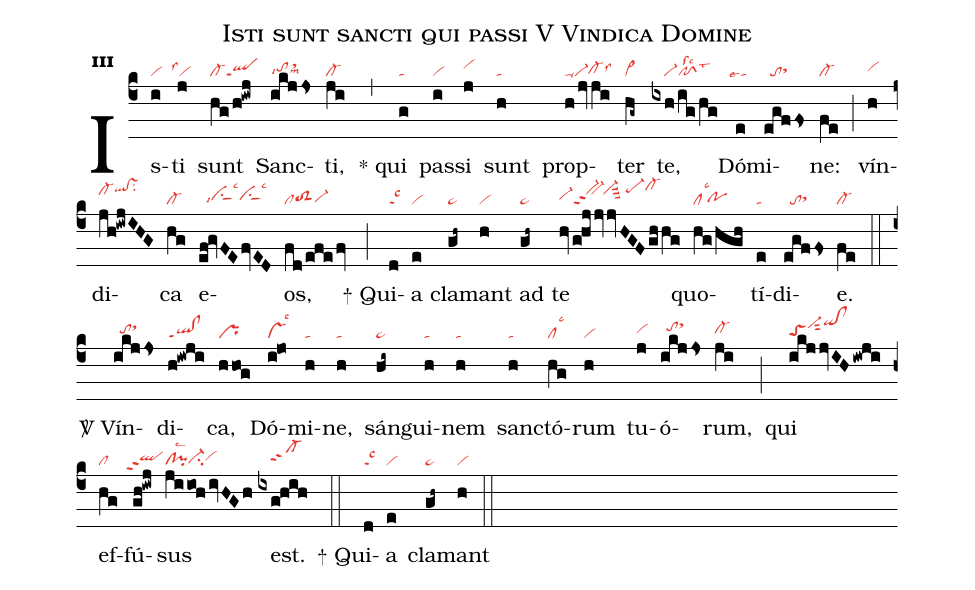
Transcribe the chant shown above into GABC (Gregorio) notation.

name:Isti sunt sancti qui passi V Vindica Domine;
office-part:re;
mode:3;
nabc-lines:1;
%%
initial-style: 1;
name: Isti sunt Sancti qui passi sunt;
mode: 3;
office-part: Responsorium;
annotation: Resp.;
annotation: iii;
nabc-lines: 1;
nabc-lines: 1;
%%
(c4) Is(i|vi)ti(j|``vilss1) sunt(hg/h!iwj|cl-qlppt1) Sanc(ikjjs|tohhlsi7sthjlsm8)ti,(ji|cl-) (,) <sp>*</sp> qui(g|ta) pas(i|vi)si(j|vihi) sunt(h|ta) prop(h/jvji|vi-ppu1cl-hglss6)ter(hg~|vi>) te,(ixh/ig/hg|////vi-pfSlssc2lst3) Dó(e|``talse4)mi(egffs|//tosthh)ne:(fe|cl-) (;) vín(h|vihh)di(jh!iwjIHG|cl-hjqlhk!vshksu2)ca(hg|cl-) e(ef!gvFEfvED|//ciShhlsi7lsc3ciShhlsc3)os,(fd/efe/fv|cltoS2hgvi-hg) (;)
<sp>+</sp> Qui(d|talsc3)a(e|vi) cla(gh~|ta>)mant(h|vi) ad(gh~|ta>) te(hv/ghjjvjv/HGFghhg|vi-hhbv-hjppt2`vi-hjsuu3/pe-hkcl-hl) quo(hg/hgh|cllsc3`pohg)tí(e|ta)di(egffs|//tosthh)e.(fe|cl-) (::)

<sp>V/</sp> Vín(ikjjs|//tohhsthj)di(h!iwji|ql!clppt1)ca,(hhog|pr) Dó(i!jo|vslsc3)mi(h|ta)ne,(h|ta) sán(hi~|ta>)gui(h|ta)nem(h|ta) sanc(h|ta)tó(hg|cllsc3)rum(h|vi) tu(j|vihh)ó(ikjjs|//tohisthk)rum,(ji|cl-hh) (;) qui(ikjjvIH/iwji|toShgvi-hjsut2qihk!clhk) ef(hg|cl)fú(gh!iwj|``qlhhppt2)sus(jiioh/ivHGh|cl!pilsc2ci-hgvihh) est.(ixg!hih|////cl-hhppt2) (::)
<sp>+</sp> Qui(d|talsc3)a(e|vi) cla(gh~|ta>)mant(h|vi) (::)
